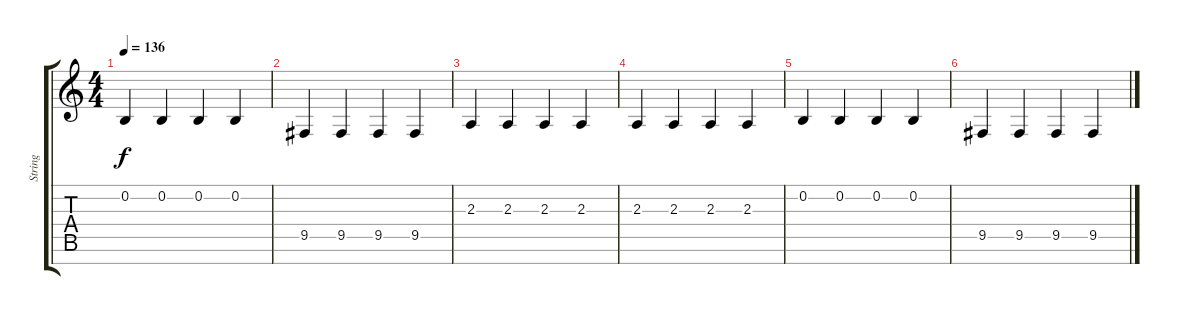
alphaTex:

\track ("String" "String") {instrument stringensemble1}
\staff {score tabs}
\tuning (E4 B3 G3 D3 A2 E2 B1) {hide}
\ts (4 4)
\tempo 136
\clef g2
\ks c
0.2.4{dy f} 0.2.4 0.2.4 0.2.4 |
9.5.4 9.5.4 9.5.4 9.5.4 |
2.3.4 2.3.4 2.3.4 2.3.4 |
2.3.4 2.3.4 2.3.4 2.3.4 |
0.2.4 0.2.4 0.2.4 0.2.4 |
9.5.4 9.5.4 9.5.4 9.5.4
